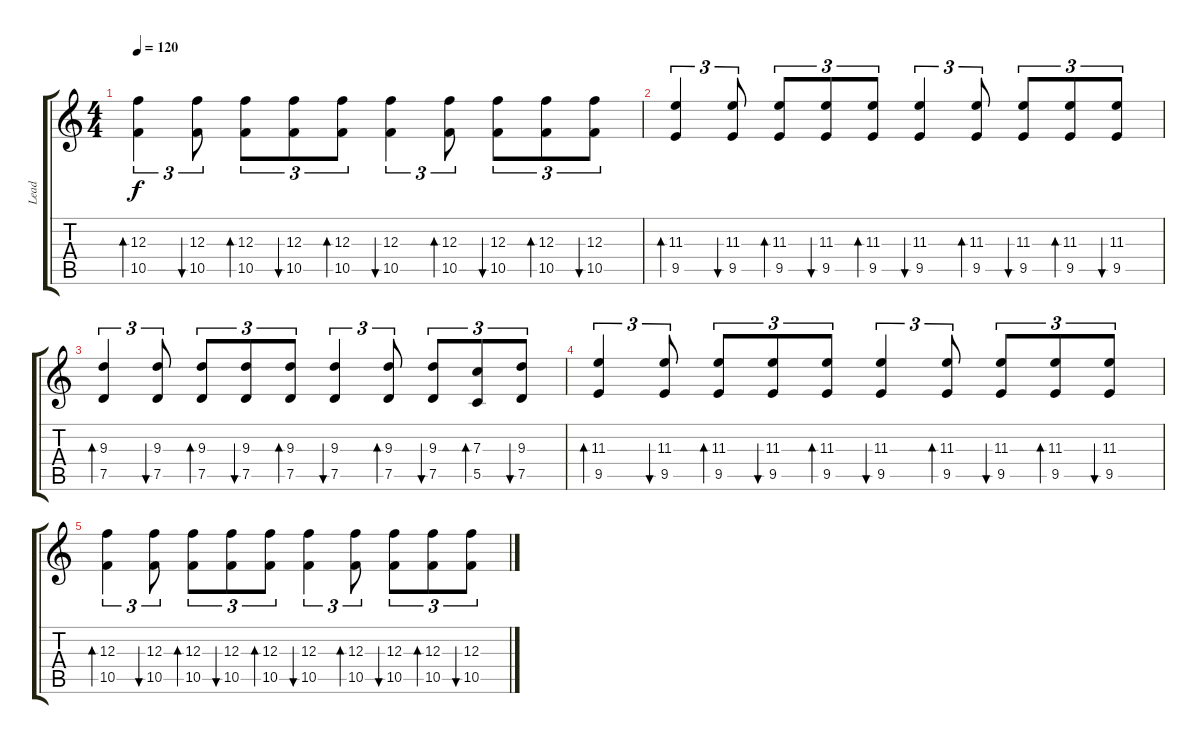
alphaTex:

\track ("Lead" "Lead") {instrument distortionguitar}
\staff {score tabs}
\tuning (D4 A3 F3 C3 G2 D2) {hide}
\ts (4 4)
\tempo 120
\clef g2
\ks c
(12.3 10.5).4{tu (3 2) bd 60 dy f} (12.3 10.5).8{tu (3 2) bu 60} (12.3 10.5).8{tu (3 2) bd 60} (12.3 10.5).8{tu (3 2) bu 60} (12.3 10.5).8{tu (3 2) bd 60} (12.3 10.5).4{tu (3 2) bu 60} (12.3 10.5).8{tu (3 2) bd 60} (12.3 10.5).8{tu (3 2) bu 60} (12.3 10.5).8{tu (3 2) bd 60} (12.3 10.5).8{tu (3 2) bu 60} |
(11.3 9.5).4{tu (3 2) bd 60} (11.3 9.5).8{tu (3 2) bu 60} (11.3 9.5).8{tu (3 2) bd 60} (11.3 9.5).8{tu (3 2) bu 60} (11.3 9.5).8{tu (3 2) bd 60} (11.3 9.5).4{tu (3 2) bu 60} (11.3 9.5).8{tu (3 2) bd 60} (11.3 9.5).8{tu (3 2) bu 60} (11.3 9.5).8{tu (3 2) bd 60} (11.3 9.5).8{tu (3 2) bu 60} |
(9.3 7.5).4{tu (3 2) bd 60} (9.3 7.5).8{tu (3 2) bu 60} (9.3 7.5).8{tu (3 2) bd 60} (9.3 7.5).8{tu (3 2) bu 60} (9.3 7.5).8{tu (3 2) bd 60} (9.3 7.5).4{tu (3 2) bu 60} (9.3 7.5).8{tu (3 2) bd 60} (9.3 7.5).8{tu (3 2) bu 60} (7.3 5.5).8{tu (3 2) bd 60} (9.3 7.5).8{tu (3 2) bu 60} |
(11.3 9.5).4{tu (3 2) bd 60} (11.3 9.5).8{tu (3 2) bu 60} (11.3 9.5).8{tu (3 2) bd 60} (11.3 9.5).8{tu (3 2) bu 60} (11.3 9.5).8{tu (3 2) bd 60} (11.3 9.5).4{tu (3 2) bu 60} (11.3 9.5).8{tu (3 2) bd 60} (11.3 9.5).8{tu (3 2) bu 60} (11.3 9.5).8{tu (3 2) bd 60} (11.3 9.5).8{tu (3 2) bu 60} |
(12.3 10.5).4{tu (3 2) bd 60} (12.3 10.5).8{tu (3 2) bu 60} (12.3 10.5).8{tu (3 2) bd 60} (12.3 10.5).8{tu (3 2) bu 60} (12.3 10.5).8{tu (3 2) bd 60} (12.3 10.5).4{tu (3 2) bu 60} (12.3 10.5).8{tu (3 2) bd 60} (12.3 10.5).8{tu (3 2) bu 60} (12.3 10.5).8{tu (3 2) bd 60} (12.3 10.5).8{tu (3 2) bu 60}
